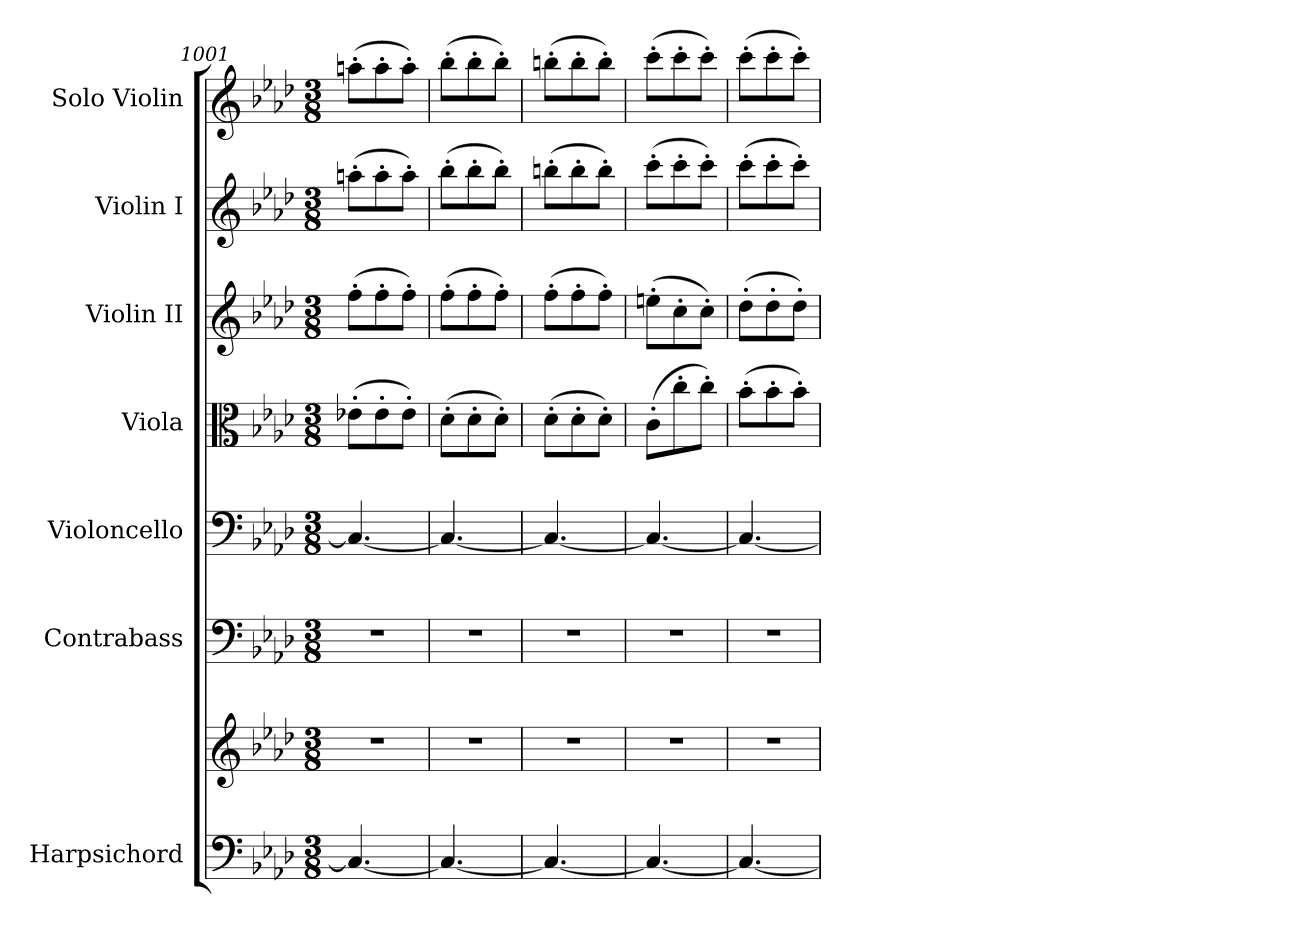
**kern	**kern	**kern	**kern	**kern	**kern	**kern	**kern
*part7	*part7	*part6	*part5	*part4	*part3	*part2	*part1
*staff8	*staff7	*staff6	*staff5	*staff4	*staff3	*staff2	*staff1
*I"Harpsichord	*	*I"Contrabass	*I"Violoncello	*I"Viola	*I"Violin II	*I"Violin I	*I"Solo Violin
*I'Hch.	*	*I'Cb.	*I'Vc.	*I'Vla.	*I'Vln. II	*I'Vln. I	*I'Vln.
*clefF4	*clefG2	*clefF4	*clefF4	*clefC3	*clefG2	*clefG2	*clefG2
*	*	*ITrd7c12	*	*	*	*	*
*k[b-e-a-d-]	*k[b-e-a-d-]	*k[b-e-a-d-]	*k[b-e-a-d-]	*k[b-e-a-d-]	*k[b-e-a-d-]	*k[b-e-a-d-]	*k[b-e-a-d-]
*M3/8	*M3/8	*M3/8	*M3/8	*M3/8	*M3/8	*M3/8	*M3/8
=1001	=1001	=1001	=1001	=1001	=1001	=1001	=1001
4.C/_	4.r	4.r	4.C/_	(>8e-X'\L	(>8ff'\L	(>8aan'\L	(>8aan'\L
.	.	.	.	8e-'\	8ff'\	8aa'\	8aa'\
.	.	.	.	8e-'\J)	8ff'\J)	8aa'\J)	8aa'\J)
=1002	=1002	=1002	=1002	=1002	=1002	=1002	=1002
4.C/_	4.r	4.r	4.C/_	(>8d-'\L	(>8ff'\L	(>8bb-'\L	(>8bb-'\L
.	.	.	.	8d-'\	8ff'\	8bb-'\	8bb-'\
.	.	.	.	8d-'\J)	8ff'\J)	8bb-'\J)	8bb-'\J)
=1003	=1003	=1003	=1003	=1003	=1003	=1003	=1003
4.C/_	4.r	4.r	4.C/_	(>8d-'\L	(>8ff'\L	(>8bbn'\L	(>8bbn'\L
.	.	.	.	8d-'\	8ff'\	8bb'\	8bb'\
.	.	.	.	8d-'\J)	8ff'\J)	8bb'\J)	8bb'\J)
=1004	=1004	=1004	=1004	=1004	=1004	=1004	=1004
4.C/_	4.r	4.r	4.C/_	(>8c'\L	(>8een'\L	(>8ccc'\L	(>8ccc'\L
.	.	.	.	8cc'\	8cc'\	8ccc'\	8ccc'\
.	.	.	.	8cc'\J)	8cc'\J)	8ccc'\J)	8ccc'\J)
=1005	=1005	=1005	=1005	=1005	=1005	=1005	=1005
4.C/_	4.r	4.r	4.C/_	(>8b-'\L	(>8dd-'\L	(>8ccc'\L	(>8ccc'\L
.	.	.	.	8b-'\	8dd-'\	8ccc'\	8ccc'\
.	.	.	.	8b-'\J)	8dd-'\J)	8ccc'\J)	8ccc'\J)
=	=	=	=	=	=	=	=
*-	*-	*-	*-	*-	*-	*-	*-
